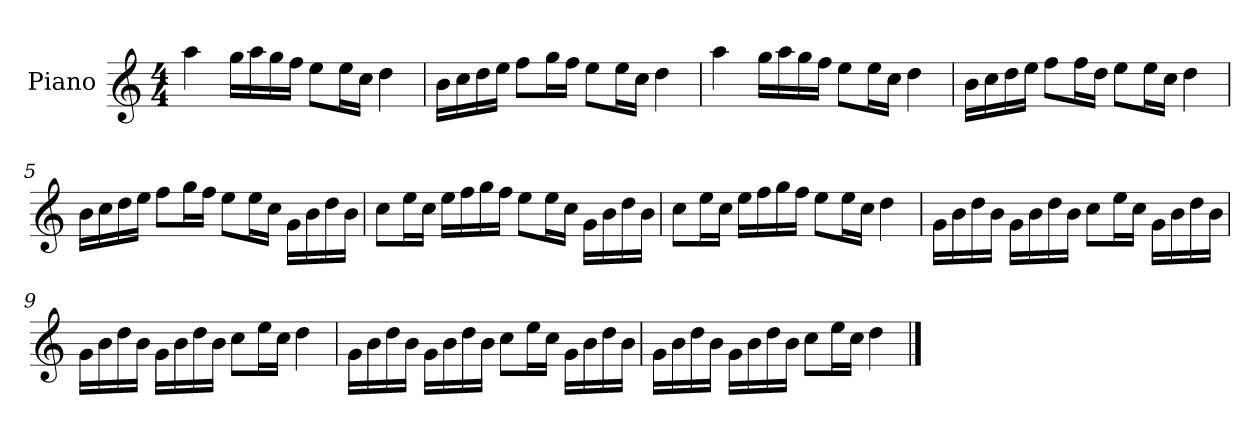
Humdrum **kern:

**kern
*part1
*staff1
*I"Piano
*I'P-no
*clefG2
*k[]
*M4/4
*MM90
=1
4aa\
16gg\LL
16aa\
16gg\
16ff\JJ
8ee\L
16ee\L
16cc\JJ
4dd\
=2
16b\LL
16cc\
16dd\
16ee\JJ
8ff\L
16gg\L
16ff\JJ
8ee\L
16ee\L
16cc\JJ
4dd\
=3
4aa\
16gg\LL
16aa\
16gg\
16ff\JJ
8ee\L
16ee\L
16cc\JJ
4dd\
=4
16b\LL
16cc\
16dd\
16ee\JJ
8ff\L
16ff\L
16dd\JJ
8ee\L
16ee\L
16cc\JJ
4dd\
!!LO:LB:g=z
=5
16b\LL
16cc\
16dd\
16ee\JJ
8ff\L
16gg\L
16ff\JJ
8ee\L
16ee\L
16cc\JJ
16g\LL
16b\
16dd\
16b\JJ
=6
8cc\L
16ee\L
16cc\JJ
16ee\LL
16ff\
16gg\
16ff\JJ
8ee\L
16ee\L
16cc\JJ
16g\LL
16b\
16dd\
16b\JJ
=7
8cc\L
16ee\L
16cc\JJ
16ee\LL
16ff\
16gg\
16ff\JJ
8ee\L
16ee\L
16cc\JJ
4dd\
!!LO:LB:g=z
=8
16g\LL
16b\
16dd\
16b\JJ
16g\LL
16b\
16dd\
16b\JJ
8cc\L
16ee\L
16cc\JJ
16g\LL
16b\
16dd\
16b\JJ
=9
16g\LL
16b\
16dd\
16b\JJ
16g\LL
16b\
16dd\
16b\JJ
8cc\L
16ee\L
16cc\JJ
4dd\
=10
16g\LL
16b\
16dd\
16b\JJ
16g\LL
16b\
16dd\
16b\JJ
8cc\L
16ee\L
16cc\JJ
16g\LL
16b\
16dd\
16b\JJ
!!LO:LB:g=z
=11
16g\LL
16b\
16dd\
16b\JJ
16g\LL
16b\
16dd\
16b\JJ
8cc\L
16ee\L
16cc\JJ
4dd\
==
*-
